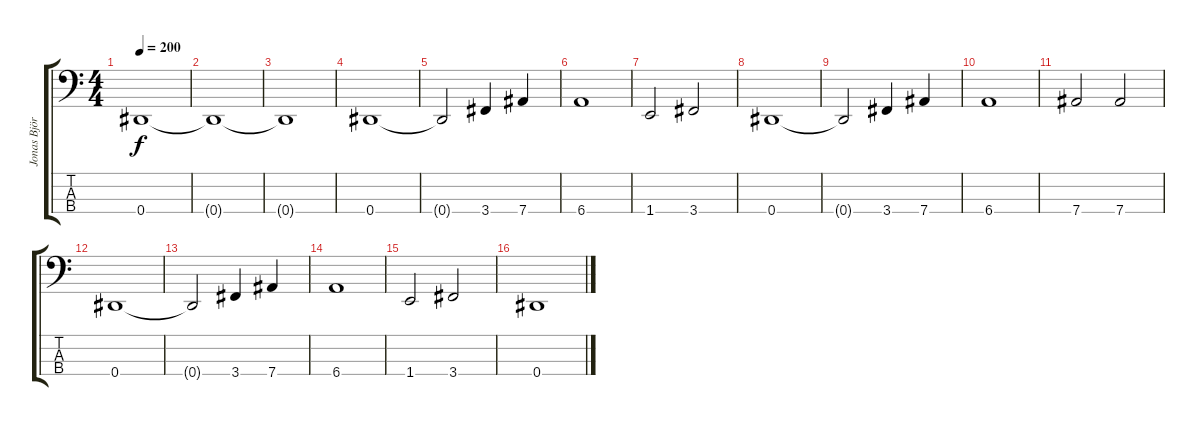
\track ("Jonas Björler" "Jonas Björ") {instrument electricbassfinger}
\staff {score tabs}
\tuning (Gb2 Db2 Ab1 Eb1) {hide}
\ts (4 4)
\tempo 200
\clef f4
\ks c
0.4.1{dy f instrument electricbassfinger} |
0.4{t}.1 |
0.4{t}.1 |
0.4.1 |
0.4{t}.2 3.4.4 7.4.4 |
6.4.1 |
1.4.2 3.4.2 |
0.4.1 |
0.4{t}.2 3.4.4 7.4.4 |
6.4.1 |
7.4.2 7.4.2 |
0.4.1 |
0.4{t}.2 3.4.4 7.4.4 |
6.4.1 |
1.4.2 3.4.2 |
0.4.1
